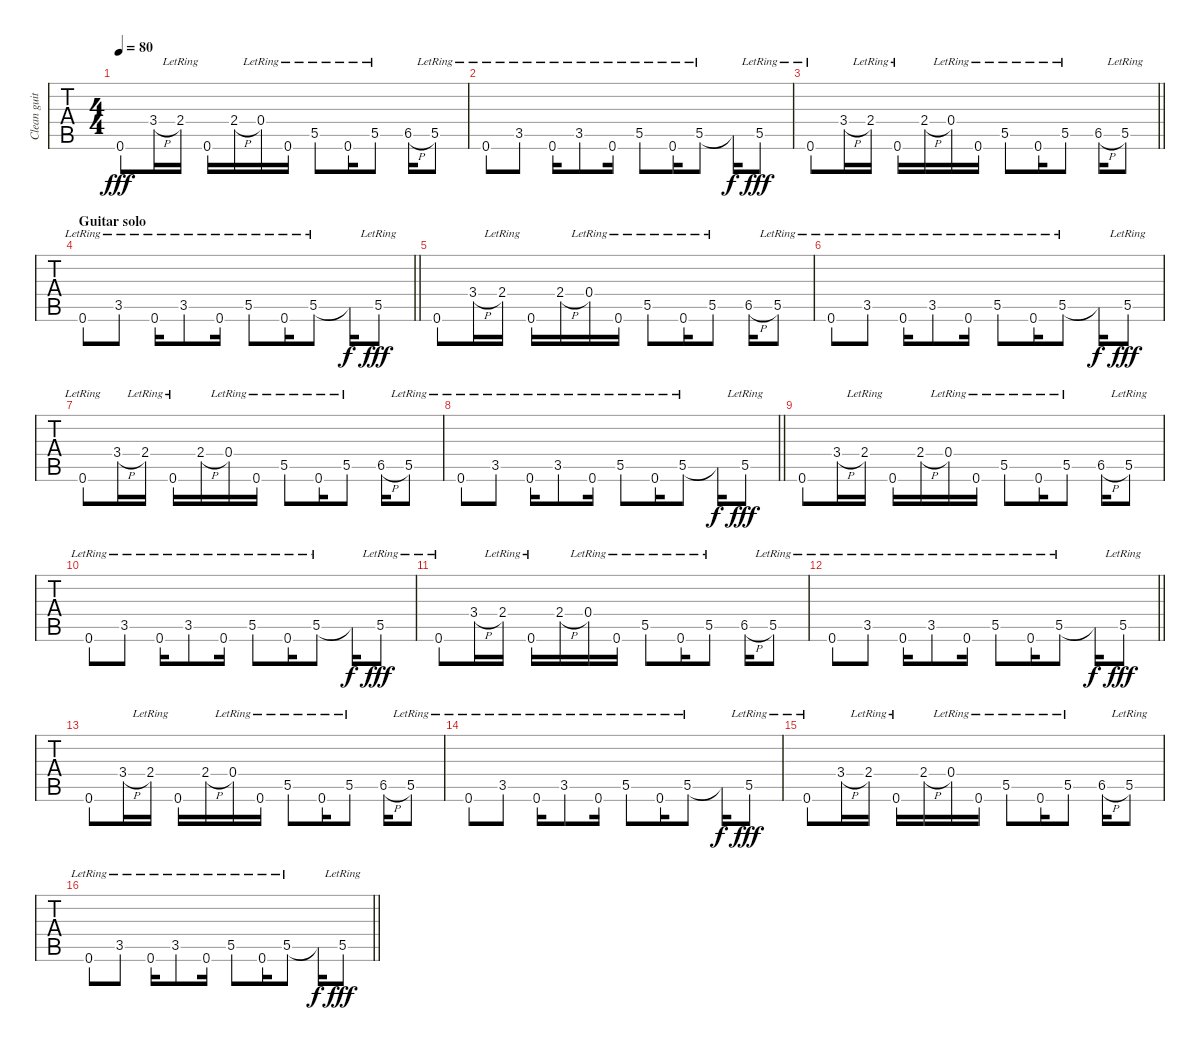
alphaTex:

\track ("Clean guitar" "Clean guit") {instrument electricguitarclean}
\staff {tabs}
\tuning (E4 B3 G3 D3 A2 D2) {hide}
\ts (4 4)
\tempo 80
\clef g2
\ks c
0.6{hac}.8{dy fff} 3.4{h hac}.16 2.4{hac lr}.16 0.6{hac}.16 2.4{h hac}.16 0.4{hac lr}.16 0.6{hac lr}.16 5.5{hac lr}.8 0.6{hac lr}.16 5.5{hac lr}.8 6.5{h hac}.16 5.5{hac lr}.8 |
0.6{hac lr}.8 3.5{hac lr}.8 0.6{hac lr}.16 3.5{hac lr}.8 0.6{hac lr}.16 5.5{hac lr}.8 0.6{hac lr}.16 5.5{hac lr}.8 5.5{t}.16{dy f} 5.5{hac lr}.8{dy fff} |
\barLineRight lightlight
0.6{hac lr}.8 3.4{h hac}.16 2.4{hac lr}.16 0.6{hac lr}.16 2.4{h hac}.16 0.4{hac lr}.16 0.6{hac lr}.16 5.5{hac lr}.8 0.6{hac lr}.16 5.5{hac lr}.8 6.5{h hac}.16 5.5{hac lr}.8 |
\section ("" "Guitar solo")
\barLineRight lightlight
0.6{hac lr}.8 3.5{hac lr}.8 0.6{hac lr}.16 3.5{hac lr}.8 0.6{hac lr}.16 5.5{hac lr}.8 0.6{hac lr}.16 5.5{hac lr}.8 5.5{t}.16{dy f} 5.5{hac lr}.8{dy fff} |
0.6{hac}.8 3.4{h hac}.16 2.4{hac lr}.16 0.6{hac}.16 2.4{h hac}.16 0.4{hac lr}.16 0.6{hac lr}.16 5.5{hac lr}.8 0.6{hac lr}.16 5.5{hac lr}.8 6.5{h hac}.16 5.5{hac lr}.8 |
0.6{hac lr}.8 3.5{hac lr}.8 0.6{hac lr}.16 3.5{hac lr}.8 0.6{hac lr}.16 5.5{hac lr}.8 0.6{hac lr}.16 5.5{hac lr}.8 5.5{t}.16{dy f} 5.5{hac lr}.8{dy fff} |
0.6{hac lr}.8 3.4{h hac}.16 2.4{hac lr}.16 0.6{hac lr}.16 2.4{h hac}.16 0.4{hac lr}.16 0.6{hac lr}.16 5.5{hac lr}.8 0.6{hac lr}.16 5.5{hac lr}.8 6.5{h hac}.16 5.5{hac lr}.8 |
\barLineRight lightlight
0.6{hac lr}.8 3.5{hac lr}.8 0.6{hac lr}.16 3.5{hac lr}.8 0.6{hac lr}.16 5.5{hac lr}.8 0.6{hac lr}.16 5.5{hac lr}.8 5.5{t}.16{dy f} 5.5{hac lr}.8{dy fff} |
0.6{hac}.8 3.4{h hac}.16 2.4{hac lr}.16 0.6{hac}.16 2.4{h hac}.16 0.4{hac lr}.16 0.6{hac lr}.16 5.5{hac lr}.8 0.6{hac lr}.16 5.5{hac lr}.8 6.5{h hac}.16 5.5{hac lr}.8 |
0.6{hac lr}.8 3.5{hac lr}.8 0.6{hac lr}.16 3.5{hac lr}.8 0.6{hac lr}.16 5.5{hac lr}.8 0.6{hac lr}.16 5.5{hac lr}.8 5.5{t}.16{dy f} 5.5{hac lr}.8{dy fff} |
0.6{hac lr}.8 3.4{h hac}.16 2.4{hac lr}.16 0.6{hac lr}.16 2.4{h hac}.16 0.4{hac lr}.16 0.6{hac lr}.16 5.5{hac lr}.8 0.6{hac lr}.16 5.5{hac lr}.8 6.5{h hac}.16 5.5{hac lr}.8 |
\barLineRight lightlight
0.6{hac lr}.8 3.5{hac lr}.8 0.6{hac lr}.16 3.5{hac lr}.8 0.6{hac lr}.16 5.5{hac lr}.8 0.6{hac lr}.16 5.5{hac lr}.8 5.5{t}.16{dy f} 5.5{hac lr}.8{dy fff} |
0.6{hac}.8 3.4{h hac}.16 2.4{hac lr}.16 0.6{hac}.16 2.4{h hac}.16 0.4{hac lr}.16 0.6{hac lr}.16 5.5{hac lr}.8 0.6{hac lr}.16 5.5{hac lr}.8 6.5{h hac}.16 5.5{hac lr}.8 |
0.6{hac lr}.8 3.5{hac lr}.8 0.6{hac lr}.16 3.5{hac lr}.8 0.6{hac lr}.16 5.5{hac lr}.8 0.6{hac lr}.16 5.5{hac lr}.8 5.5{t}.16{dy f} 5.5{hac lr}.8{dy fff} |
0.6{hac lr}.8 3.4{h hac}.16 2.4{hac lr}.16 0.6{hac lr}.16 2.4{h hac}.16 0.4{hac lr}.16 0.6{hac lr}.16 5.5{hac lr}.8 0.6{hac lr}.16 5.5{hac lr}.8 6.5{h hac}.16 5.5{hac lr}.8 |
\barLineRight lightlight
0.6{hac lr}.8 3.5{hac lr}.8 0.6{hac lr}.16 3.5{hac lr}.8 0.6{hac lr}.16 5.5{hac lr}.8 0.6{hac lr}.16 5.5{hac lr}.8 5.5{t}.16{dy f} 5.5{hac lr}.8{dy fff}
